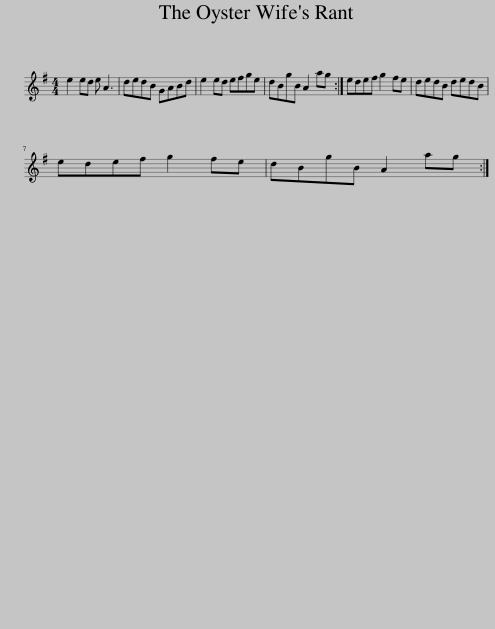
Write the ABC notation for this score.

X:1
L:1/8
M:4/4
I:linebreak $
K:G
V:1 treble
V:1
 e2 ed e A3 | dedB GABd | e2 ed efge | dBgB A2 ag :| edef g2 fe | %5
 dedB dedB |$ edef g2 fe | dBgB A2 ag :| %8
